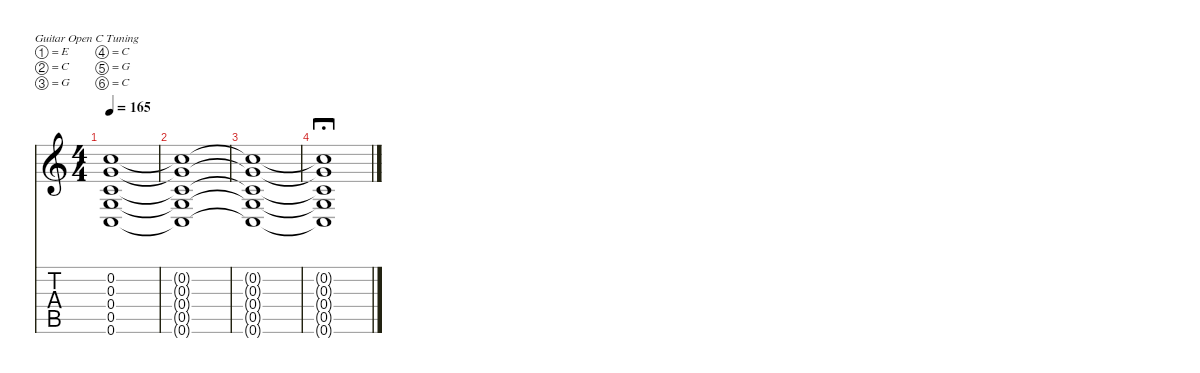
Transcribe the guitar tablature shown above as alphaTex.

\defaultSystemsLayout 4
\hideDynamics
\bracketExtendMode nobrackets
\singleTrackTrackNamePolicy hidden
\multiTrackTrackNamePolicy hidden
\firstSystemTrackNameMode fullname
\firstSystemTrackNameOrientation horizontal
\otherSystemsTrackNameOrientation horizontal
\track ("Devin Townsend (Guitar 1)" "dist.guit.") {instrument distortionguitar}
\staff {score tabs}
\tuning (E4 C4 G3 C3 G2 C2)
\ts (4 4)
\tempo 165
\clef g2
\ks c
(0.6 0.5 0.4 0.3 0.2).1{dy f beam Up} |
(0.2{t} 0.3{t} 0.4{t} 0.5{t} 0.6{t}).1{beam Down} |
(0.6{t} 0.5{t} 0.4{t} 0.3{t} 0.2{t}).1{beam Up} |
(0.2{t} 0.3{t} 0.4{t} 0.5{t} 0.6{t}).1{fermata (long 1) beam Down}
